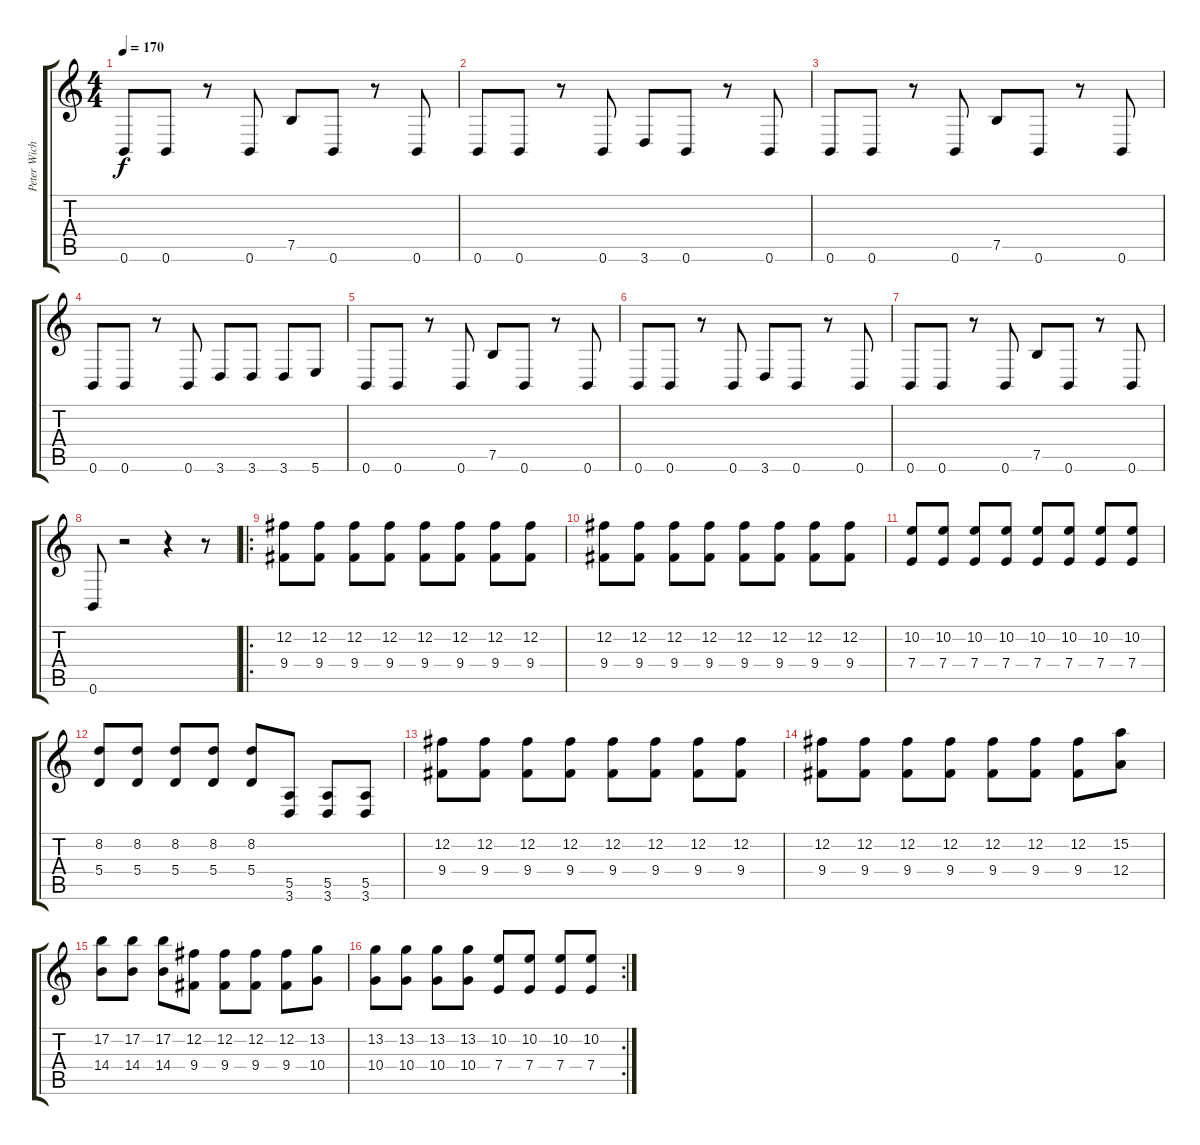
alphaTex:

\track ("Peter Wichers" "Peter Wich") {instrument distortionguitar}
\staff {score tabs}
\tuning (B3 Gb3 D3 A2 E2 B1) {hide}
\ts (4 4)
\tempo 170
\clef g2
\ks c
0.6.8{dy f} 0.6.8 r.8 0.6.8 7.5.8 0.6.8 r.8 0.6.8 |
0.6.8 0.6.8 r.8 0.6.8 3.6.8 0.6.8 r.8 0.6.8 |
0.6.8 0.6.8 r.8 0.6.8 7.5.8 0.6.8 r.8 0.6.8 |
0.6.8 0.6.8 r.8 0.6.8 3.6.8 3.6.8 3.6.8 5.6.8 |
0.6.8 0.6.8 r.8 0.6.8 7.5.8 0.6.8 r.8 0.6.8 |
0.6.8 0.6.8 r.8 0.6.8 3.6.8 0.6.8 r.8 0.6.8 |
0.6.8 0.6.8 r.8 0.6.8 7.5.8 0.6.8 r.8 0.6.8 |
0.6.8 r.2 r.4 r.8 |
\ro
(12.2 9.4).8 (12.2 9.4).8 (12.2 9.4).8 (12.2 9.4).8 (12.2 9.4).8 (12.2 9.4).8 (12.2 9.4).8 (12.2 9.4).8 |
(12.2 9.4).8 (12.2 9.4).8 (12.2 9.4).8 (12.2 9.4).8 (12.2 9.4).8 (12.2 9.4).8 (12.2 9.4).8 (12.2 9.4).8 |
(10.2 7.4).8 (10.2 7.4).8 (10.2 7.4).8 (10.2 7.4).8 (10.2 7.4).8 (10.2 7.4).8 (10.2 7.4).8 (10.2 7.4).8 |
(8.2 5.4).8 (8.2 5.4).8 (8.2 5.4).8 (8.2 5.4).8 (8.2 5.4).8 (5.5 3.6).8 (5.5 3.6).8 (5.5 3.6).8 |
(12.2 9.4).8 (12.2 9.4).8 (12.2 9.4).8 (12.2 9.4).8 (12.2 9.4).8 (12.2 9.4).8 (12.2 9.4).8 (12.2 9.4).8 |
(12.2 9.4).8 (12.2 9.4).8 (12.2 9.4).8 (12.2 9.4).8 (12.2 9.4).8 (12.2 9.4).8 (12.2 9.4).8 (15.2 12.4).8 |
(17.2 14.4).8 (17.2 14.4).8 (17.2 14.4).8 (12.2 9.4).8 (12.2 9.4).8 (12.2 9.4).8 (12.2 9.4).8 (13.2 10.4).8 |
\rc 2
(13.2 10.4).8 (13.2 10.4).8 (13.2 10.4).8 (13.2 10.4).8 (10.2 7.4).8 (10.2 7.4).8 (10.2 7.4).8 (10.2 7.4).8
